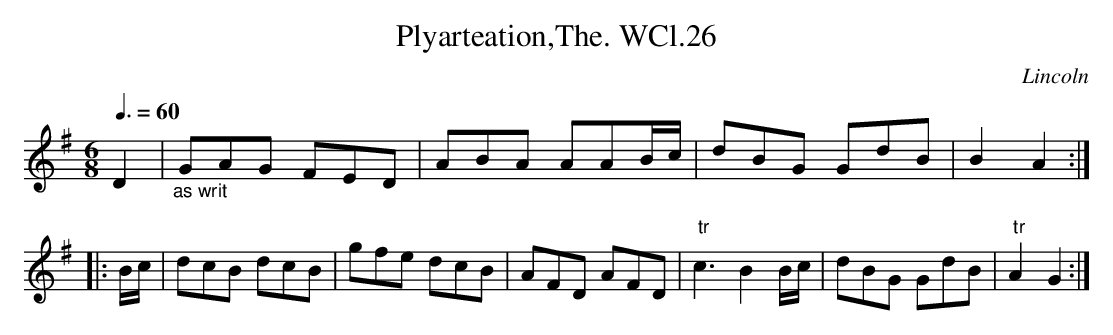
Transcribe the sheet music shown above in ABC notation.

X:1
T:Plyarteation,The. WCl.26
L:1/8
M:6/8
O:Lincoln
Q:3/8=60
K:G
D2|"_as writ"GAG FED|ABA AAB/2c/2|dBG GdB|B2 A2:|!
|:B/2c/2|dcB dcB|gfe dcB|AFD AFD|" tr"c3B2 B/2c/2|dBG GdB|" tr"A2 G2:|
